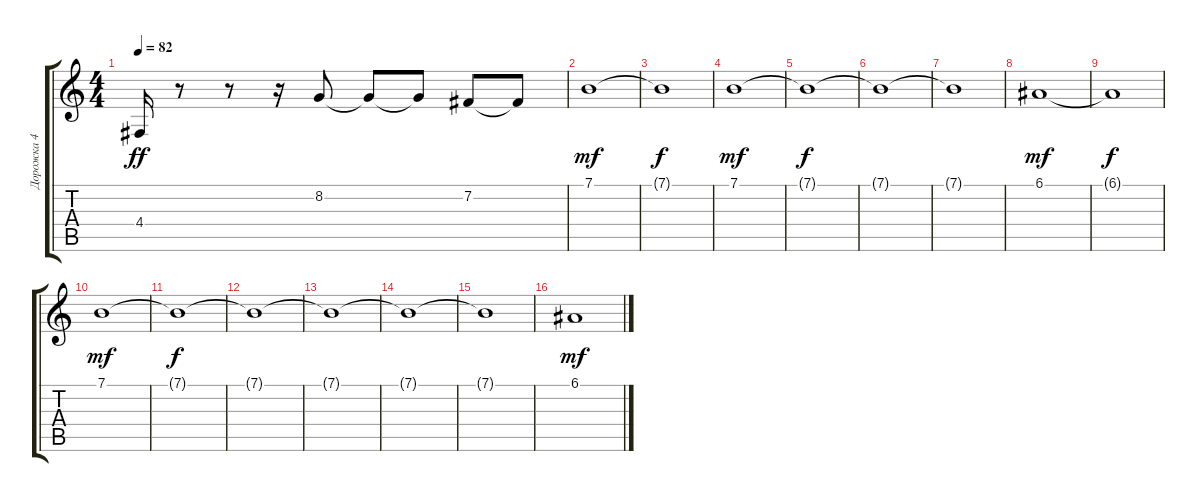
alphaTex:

\track ("Дорожка 4" "Дорожка 4") {instrument synthstrings2}
\staff {score tabs}
\tuning (E4 B3 G3 D3 A2 E2) {hide}
\ts (4 4)
\tempo 82
\clef g2
\ks c
4.4{t}.16{dy ff} r.8 r.8 r.16 8.2.8 8.2{t}.8 8.2{t}.8 7.2.8 7.2{t}.8 |
7.1.1{dy mf} |
7.1{t}.1{dy f} |
7.1.1{dy mf} |
7.1{t}.1{dy f} |
7.1{t}.1 |
7.1{t}.1 |
6.1.1{dy mf} |
6.1{t}.1{dy f} |
7.1.1{dy mf} |
7.1{t}.1{dy f} |
7.1{t}.1 |
7.1{t}.1 |
7.1{t}.1 |
7.1{t}.1 |
6.1.1{dy mf}
